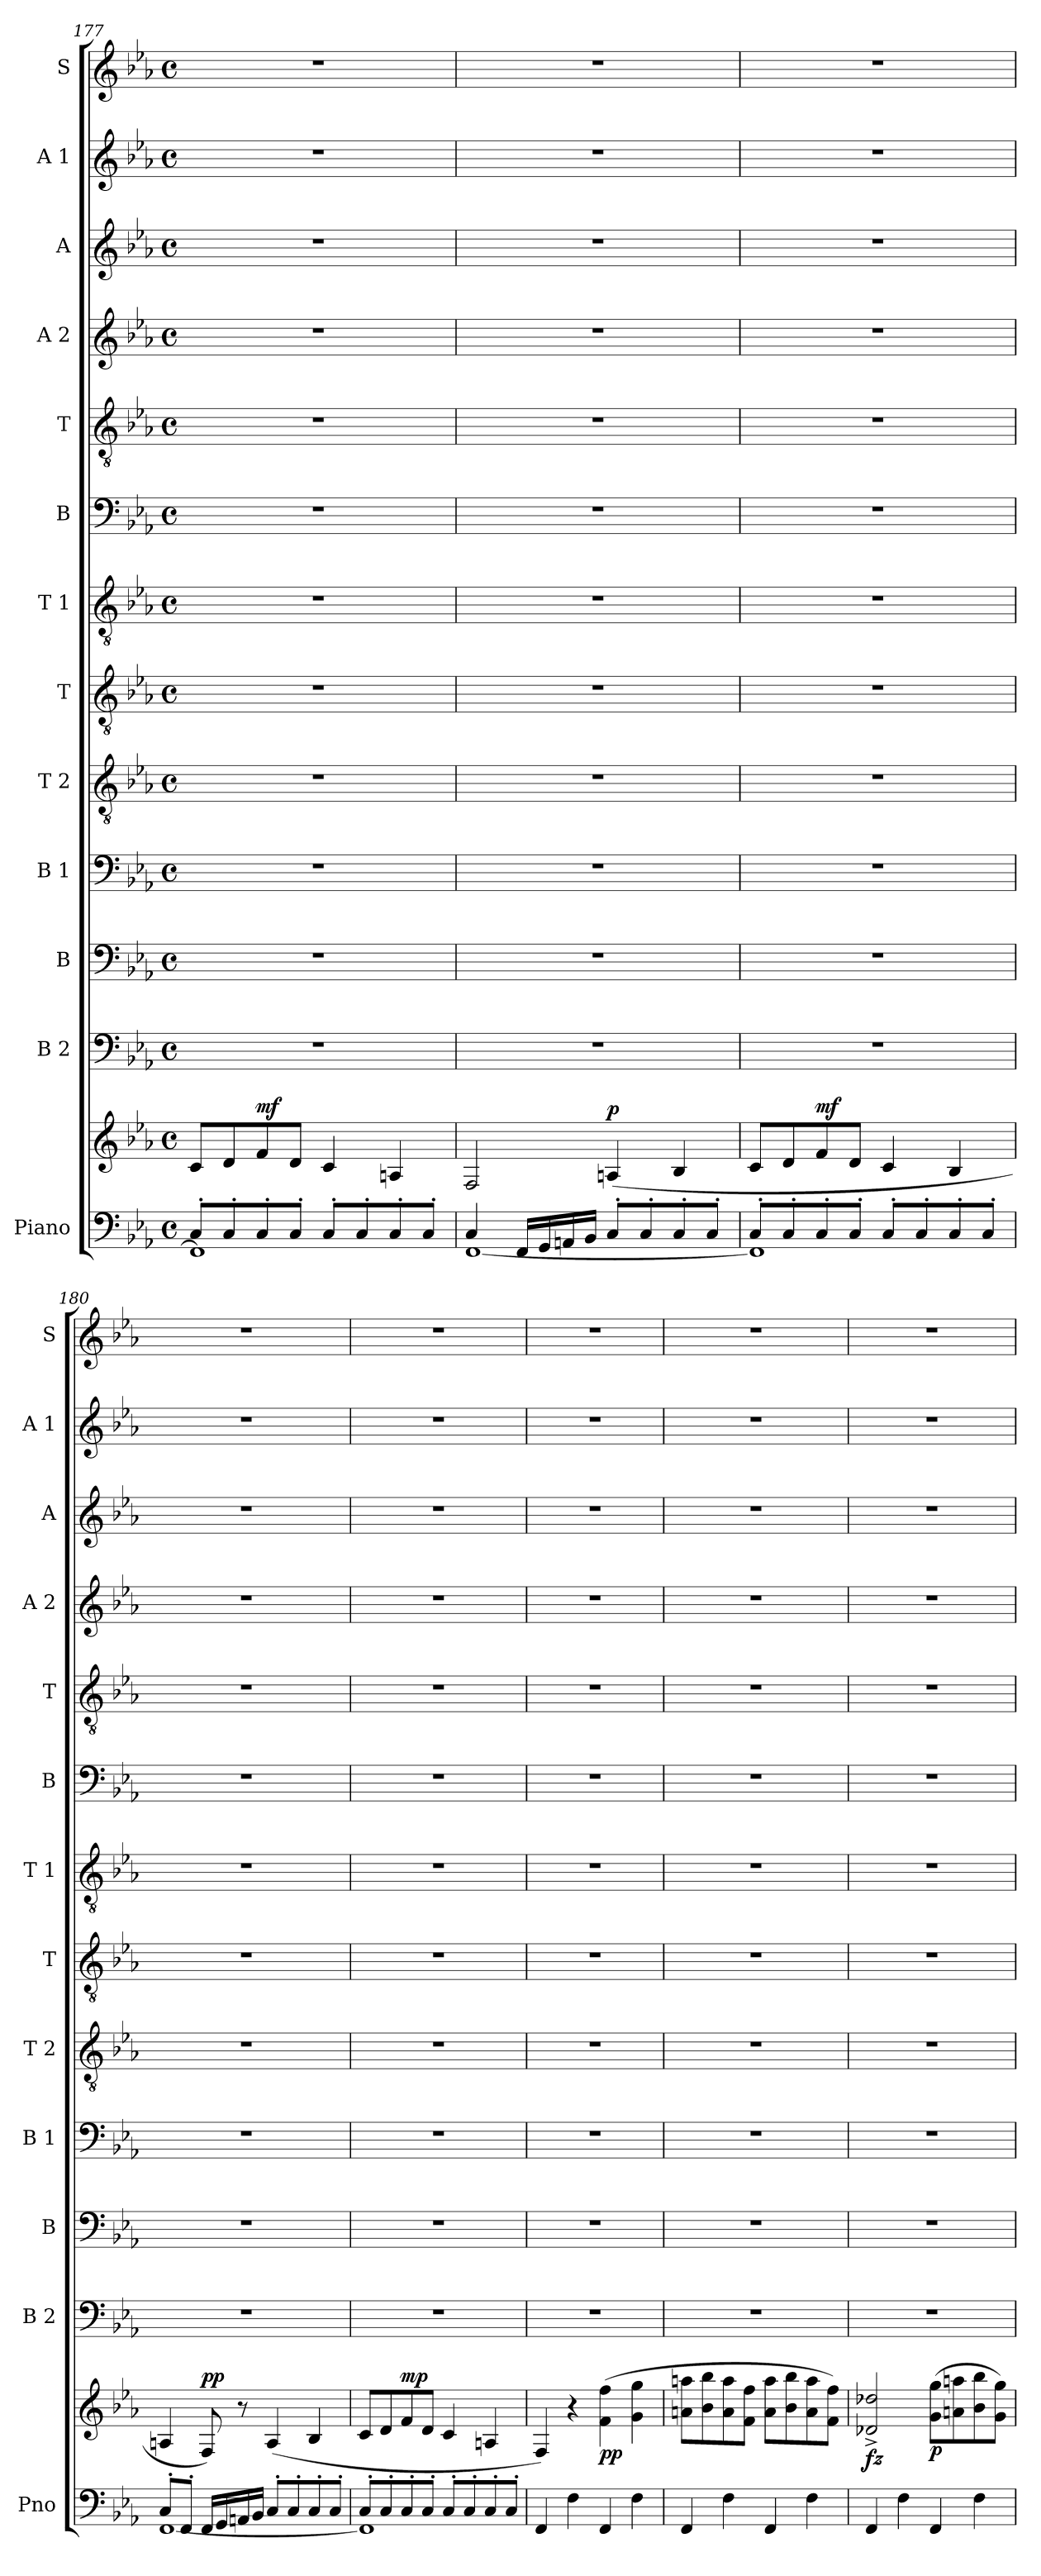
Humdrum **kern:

**kern	**kern	**dynam	**kern	**kern	**kern	**kern	**kern	**kern	**kern	**kern	**kern	**kern	**kern	**kern
*part13	*part13	*part13	*part12	*part11	*part10	*part9	*part8	*part7	*part6	*part5	*part4	*part3	*part2	*part1
*staff14	*staff13	*staff13/14	*staff12	*staff11	*staff10	*staff9	*staff8	*staff7	*staff6	*staff5	*staff4	*staff3	*staff2	*staff1
*I"Piano	*	*	*I"B 2	*I"B	*I"B 1	*I"T 2	*I"T	*I"T 1	*I"B	*I"T	*I"A 2	*I"A	*I"A 1	*I"S
*I'Pno	*	*	*I'B 2	*I'B	*I'B 1	*I'T 2	*I'T	*I'T 1	*I'B	*I'T	*I'A 2	*I'A	*I'A 1	*I'S
*clefF4	*clefG2	*	*clefF4	*clefF4	*clefF4	*clefGv2	*clefGv2	*clefGv2	*clefF4	*clefGv2	*clefG2	*clefG2	*clefG2	*clefG2
*k[b-e-a-]	*k[b-e-a-]	*	*k[b-e-a-]	*k[b-e-a-]	*k[b-e-a-]	*k[b-e-a-]	*k[b-e-a-]	*k[b-e-a-]	*k[b-e-a-]	*k[b-e-a-]	*k[b-e-a-]	*k[b-e-a-]	*k[b-e-a-]	*k[b-e-a-]
*M4/4	*M4/4	*	*M4/4	*M4/4	*M4/4	*M4/4	*M4/4	*M4/4	*M4/4	*M4/4	*M4/4	*M4/4	*M4/4	*M4/4
*met(c)	*met(c)	*	*met(c)	*met(c)	*met(c)	*met(c)	*met(c)	*met(c)	*met(c)	*met(c)	*met(c)	*met(c)	*met(c)	*met(c)
=177	=177	=177	=177	=177	=177	=177	=177	=177	=177	=177	=177	=177	=177	=177
*^	*	*	*	*	*	*	*	*	*	*	*	*	*	*
8C'/L	1FF]	8c/L	.	1r	1r	1r	1r	1r	1r	1r	1r	1r	1r	1r	1r
8C'/	.	8d/	.	.	.	.	.	.	.	.	.	.	.	.	.
!	!	!	!LO:DY:a	!	!	!	!	!	!	!	!	!	!	!	!
8C'/	.	8f/	mf	.	.	.	.	.	.	.	.	.	.	.	.
8C'/J	.	8d/J	.	.	.	.	.	.	.	.	.	.	.	.	.
8C'/L	.	4c/	.	.	.	.	.	.	.	.	.	.	.	.	.
8C'/	.	.	.	.	.	.	.	.	.	.	.	.	.	.	.
8C'/	.	4An/	.	.	.	.	.	.	.	.	.	.	.	.	.
8C'/J	.	.	.	.	.	.	.	.	.	.	.	.	.	.	.
=178	=178	=178	=178	=178	=178	=178	=178	=178	=178	=178	=178	=178	=178	=178	=178
4C/	[1FF	2F/	.	1r	1r	1r	1r	1r	1r	1r	1r	1r	1r	1r	1r
16FF/LL	.	.	.	.	.	.	.	.	.	.	.	.	.	.	.
16GG/	.	.	.	.	.	.	.	.	.	.	.	.	.	.	.
16AAn/	.	.	.	.	.	.	.	.	.	.	.	.	.	.	.
16BB-/JJ	.	.	.	.	.	.	.	.	.	.	.	.	.	.	.
!	!	!	!LO:DY:a	!	!	!	!	!	!	!	!	!	!	!	!
8C'/L	.	(<4An/	p	.	.	.	.	.	.	.	.	.	.	.	.
8C'/	.	.	.	.	.	.	.	.	.	.	.	.	.	.	.
8C'/	.	4B-/	.	.	.	.	.	.	.	.	.	.	.	.	.
8C'/J	.	.	.	.	.	.	.	.	.	.	.	.	.	.	.
!!LO:LB:g=z
=179	=179	=179	=179	=179	=179	=179	=179	=179	=179	=179	=179	=179	=179	=179	=179
8C'/L	1FF]	8c/L	.	1r	1r	1r	1r	1r	1r	1r	1r	1r	1r	1r	1r
8C'/	.	8d/	.	.	.	.	.	.	.	.	.	.	.	.	.
!	!	!	!LO:DY:a	!	!	!	!	!	!	!	!	!	!	!	!
8C'/	.	8f/	mf	.	.	.	.	.	.	.	.	.	.	.	.
8C'/J	.	8d/J	.	.	.	.	.	.	.	.	.	.	.	.	.
8C'/L	.	4c/	.	.	.	.	.	.	.	.	.	.	.	.	.
8C'/	.	.	.	.	.	.	.	.	.	.	.	.	.	.	.
8C'/	.	4B-/	.	.	.	.	.	.	.	.	.	.	.	.	.
8C'/J	.	.	.	.	.	.	.	.	.	.	.	.	.	.	.
=180	=180	=180	=180	=180	=180	=180	=180	=180	=180	=180	=180	=180	=180	=180	=180
8C'/L	[1FF	4An/	.	1r	1r	1r	1r	1r	1r	1r	1r	1r	1r	1r	1r
8FF'/J	.	.	.	.	.	.	.	.	.	.	.	.	.	.	.
!	!	!	!LO:DY:a	!	!	!	!	!	!	!	!	!	!	!	!
16FF/LL	.	8F/)	pp	.	.	.	.	.	.	.	.	.	.	.	.
16GG/	.	.	.	.	.	.	.	.	.	.	.	.	.	.	.
16AAn/	.	8r	.	.	.	.	.	.	.	.	.	.	.	.	.
16BB-/JJ	.	.	.	.	.	.	.	.	.	.	.	.	.	.	.
8C'/L	.	(<4A/	.	.	.	.	.	.	.	.	.	.	.	.	.
8C'/	.	.	.	.	.	.	.	.	.	.	.	.	.	.	.
8C'/	.	4B-/	.	.	.	.	.	.	.	.	.	.	.	.	.
8C'/J	.	.	.	.	.	.	.	.	.	.	.	.	.	.	.
=181	=181	=181	=181	=181	=181	=181	=181	=181	=181	=181	=181	=181	=181	=181	=181
8C'/L	1FF]	8c/L	.	1r	1r	1r	1r	1r	1r	1r	1r	1r	1r	1r	1r
8C'/	.	8d/	.	.	.	.	.	.	.	.	.	.	.	.	.
!	!	!	!LO:DY:a	!	!	!	!	!	!	!	!	!	!	!	!
8C'/	.	8f/	mp	.	.	.	.	.	.	.	.	.	.	.	.
8C'/J	.	8d/J	.	.	.	.	.	.	.	.	.	.	.	.	.
8C'/L	.	4c/	.	.	.	.	.	.	.	.	.	.	.	.	.
8C'/	.	.	.	.	.	.	.	.	.	.	.	.	.	.	.
8C'/	.	4An/	.	.	.	.	.	.	.	.	.	.	.	.	.
8C'/J	.	.	.	.	.	.	.	.	.	.	.	.	.	.	.
*v	*v	*	*	*	*	*	*	*	*	*	*	*	*	*	*
=182	=182	=182	=182	=182	=182	=182	=182	=182	=182	=182	=182	=182	=182	=182
4FF/	4F/)	.	1r	1r	1r	1r	1r	1r	1r	1r	1r	1r	1r	1r
4F\	4r	.	.	.	.	.	.	.	.	.	.	.	.	.
!	!	!LO:DY:b	!	!	!	!	!	!	!	!	!	!	!	!
4FF/	(>4f\ 4ff\	pp	.	.	.	.	.	.	.	.	.	.	.	.
4F\	4g\ 4gg\	.	.	.	.	.	.	.	.	.	.	.	.	.
=183	=183	=183	=183	=183	=183	=183	=183	=183	=183	=183	=183	=183	=183	=183
4FF/	8an\ 8aan\L	.	1r	1r	1r	1r	1r	1r	1r	1r	1r	1r	1r	1r
.	8b-\ 8bb-\	.	.	.	.	.	.	.	.	.	.	.	.	.
4F\	8a\ 8aa\	.	.	.	.	.	.	.	.	.	.	.	.	.
.	8f\ 8ff\J	.	.	.	.	.	.	.	.	.	.	.	.	.
4FF/	8a\ 8aa\L	.	.	.	.	.	.	.	.	.	.	.	.	.
.	8b-\ 8bb-\	.	.	.	.	.	.	.	.	.	.	.	.	.
4F\	8a\ 8aa\	.	.	.	.	.	.	.	.	.	.	.	.	.
.	8f\ 8ff\J)	.	.	.	.	.	.	.	.	.	.	.	.	.
!!LO:LB:g=z
=184	=184	=184	=184	=184	=184	=184	=184	=184	=184	=184	=184	=184	=184	=184
!	!	!LO:DY:b	!	!	!	!	!	!	!	!	!	!	!	!
4FF/	2d-X/^ 2dd-X/^	fz	1r	1r	1r	1r	1r	1r	1r	1r	1r	1r	1r	1r
4F\	.	.	.	.	.	.	.	.	.	.	.	.	.	.
!	!	!LO:DY:b	!	!	!	!	!	!	!	!	!	!	!	!
4FF/	(>8g\ 8gg\L	p	.	.	.	.	.	.	.	.	.	.	.	.
.	8an\ 8aan\	.	.	.	.	.	.	.	.	.	.	.	.	.
4F\	8b-\ 8bb-\	.	.	.	.	.	.	.	.	.	.	.	.	.
.	8g\ 8gg\J)	.	.	.	.	.	.	.	.	.	.	.	.	.
=	=	=	=	=	=	=	=	=	=	=	=	=	=	=
*-	*-	*-	*-	*-	*-	*-	*-	*-	*-	*-	*-	*-	*-	*-
